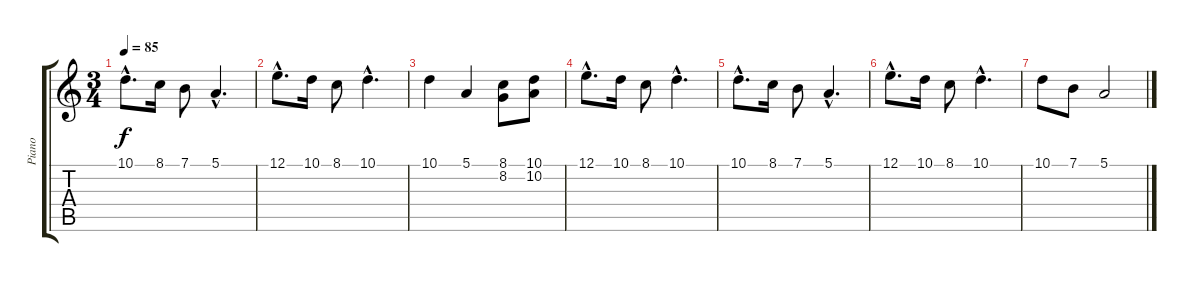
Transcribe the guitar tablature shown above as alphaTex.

\track ("Piano" "Piano") {instrument acousticgrandpiano}
\staff {score tabs}
\tuning (E4 B3 G3 D3 A2 E2) {hide}
\ts (3 4)
\tempo 85
\clef g2
\ks c
10.1{hac}.8{d dy f} 8.1.16 7.1.8 5.1{hac}.4{d} |
12.1{hac}.8{d} 10.1.16 8.1.8 10.1{hac}.4{d} |
10.1.4 5.1.4 (8.1 8.2).8 (10.1 10.2).8 |
12.1{hac}.8{d} 10.1.16 8.1.8 10.1{hac}.4{d} |
10.1{hac}.8{d} 8.1.16 7.1.8 5.1{hac}.4{d} |
12.1{hac}.8{d} 10.1.16 8.1.8 10.1{hac}.4{d} |
10.1.8 7.1.8 5.1.2
